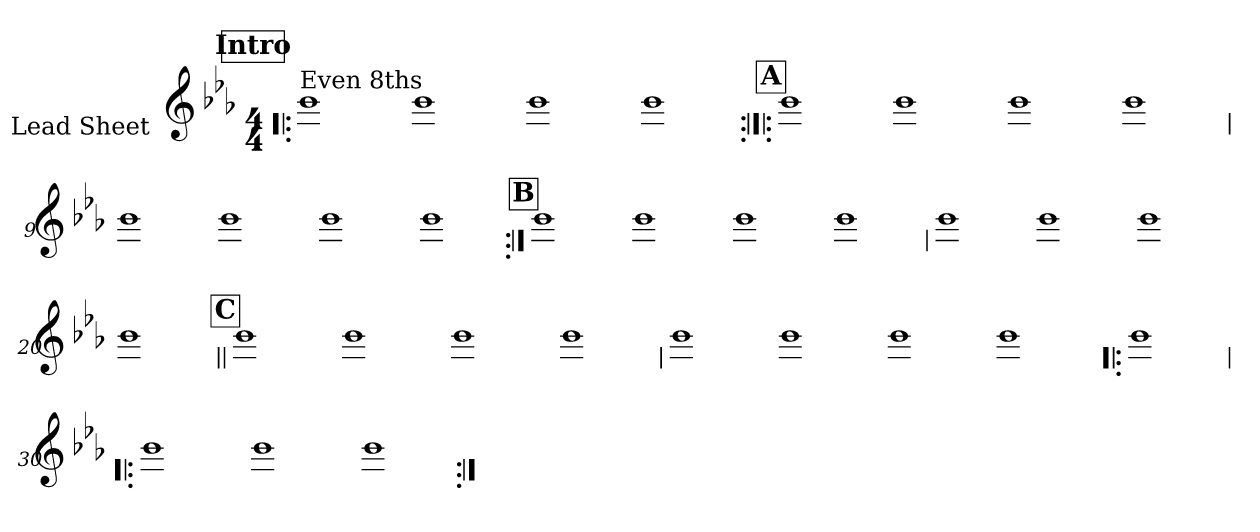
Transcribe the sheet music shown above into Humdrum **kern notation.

**kern
*part1
*staff1
*I"Lead Sheet
*stria0
*clefG2
*k[b-e-a-]
*c:
*M4/4
!!LO:REH:place=s1:a:t=Intro
=1!|:
!LO:TX:a:t=Even 8ths
1b-
=2-
1b-
=3-
1b-
=4-
1b-
!!LO:LB:g=z
!!LO:REH:place=s1:a:t=A
=5:|!|:
1b-
=6-
1b-
=7-
1b-
=8-
1b-
!!LO:LB:g=z
=9
1b-
=10-
1b-
=11-
1b-
=12-
1b-
!!LO:LB:g=z
!!LO:REH:place=s1:a:t=B
=13:|!
1b-
=14-
1b-
=15-
1b-
=16-
1b-
!!LO:LB:g=z
=17
1b-
=18-
1b-
=19-
1b-
=20-
1b-
!!LO:LB:g=z
!!LO:REH:place=s1:a:t=C
=21||
1b-
=22-
1b-
=23-
1b-
=24-
1b-
!!LO:LB:g=z
=25
1b-
=26-
1b-
=27-
1b-
=28-
1b-
!!LO:LB:g=z
=29|!:
1b-
=30-
1b-
=31-
1b-
=32-
1b-
=:|!
*-
